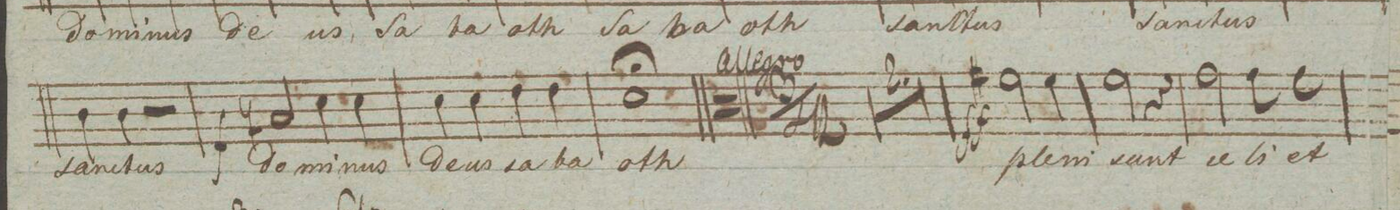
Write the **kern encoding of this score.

**kern	**text	**dynam
*I"Alto.	*	*
*clefC3	*	*
*k[]	*	*
*met(c)	*	*
*M4/4	*	*
4c\	San-	.
4c\	-ctus	.
2r	.	.
=20	=20	=20
2Bn/	do-	f
4d\	-mi-	.
4d\	-nus	.
=21	=21	=21
4d\	de-	.
4d\	-us	.
4e\	sa-	.
4e\	-ba-	.
=22	=22	=22
1d\;	-oth	.
=23||	=23||	=23||
*M3/4	*	*
2.r	.	.
=24	=24	=24
2.r	.	.
=25	=25	=25
2f#X\	ple-	ff
4f#\	-ni	.
=26	=26	=26
2f\	sunt	.
4r	.	.
=27	=27	=27
2g\	ce-	.
8g\	-li	.
8g\	et	.
=28	=28	=28
*-	*-	*-
